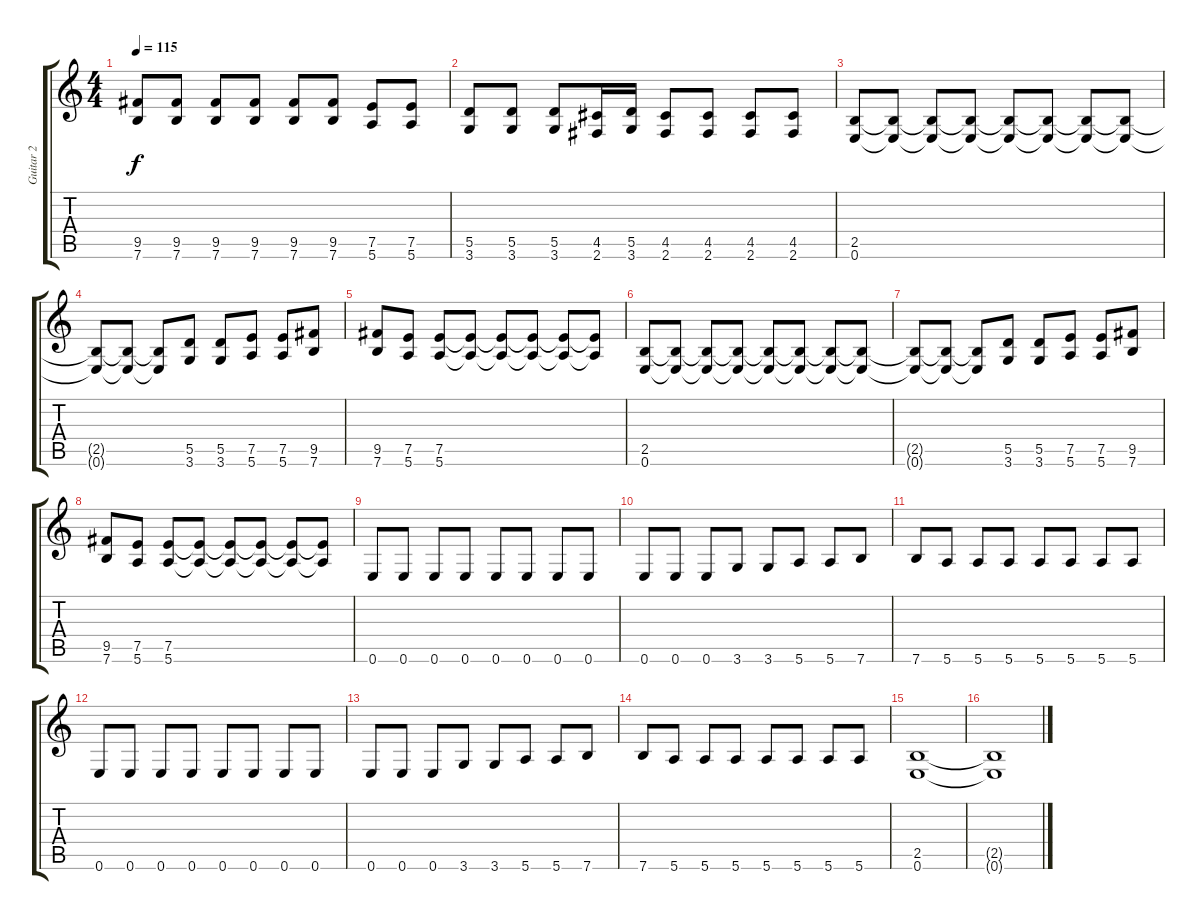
\track ("Guitar 2" "Guitar 2") {instrument distortionguitar}
\staff {score tabs}
\tuning (E4 B3 G3 D3 A2 E2) {hide}
\ts (4 4)
\tempo 115
\clef g2
\ks c
(9.5 7.6).8{dy f} (9.5 7.6).8 (9.5 7.6).8 (9.5 7.6).8 (9.5 7.6).8 (9.5 7.6).8 (7.5 5.6).8 (7.5 5.6).8 |
(5.5 3.6).8 (5.5 3.6).8 (5.5 3.6).8 (4.5 2.6).16 (5.5 3.6).16 (4.5 2.6).8 (4.5 2.6).8 (4.5 2.6).8 (4.5 2.6).8 |
(2.5 0.6).8 (2.5{t} 0.6{t}).8 (2.5{t} 0.6{t}).8 (2.5{t} 0.6{t}).8 (2.5{t} 0.6{t}).8 (2.5{t} 0.6{t}).8 (2.5{t} 0.6{t}).8 (2.5{t} 0.6{t}).8 |
(2.5{t} 0.6{t}).8 (2.5{t} 0.6{t}).8 (2.5{t} 0.6{t}).8 (5.5 3.6).8 (5.5 3.6).8 (7.5 5.6).8 (7.5 5.6).8 (9.5 7.6).8 |
(9.5 7.6).8 (7.5 5.6).8 (7.5 5.6).8 (7.5{t} 5.6{t}).8 (7.5{t} 5.6{t}).8 (7.5{t} 5.6{t}).8 (7.5{t} 5.6{t}).8 (7.5{t} 5.6{t}).8 |
(2.5 0.6).8 (2.5{t} 0.6{t}).8 (2.5{t} 0.6{t}).8 (2.5{t} 0.6{t}).8 (2.5{t} 0.6{t}).8 (2.5{t} 0.6{t}).8 (2.5{t} 0.6{t}).8 (2.5{t} 0.6{t}).8 |
(2.5{t} 0.6{t}).8 (2.5{t} 0.6{t}).8 (2.5{t} 0.6{t}).8 (5.5 3.6).8 (5.5 3.6).8 (7.5 5.6).8 (7.5 5.6).8 (9.5 7.6).8 |
(9.5 7.6).8 (7.5 5.6).8 (7.5 5.6).8 (7.5{t} 5.6{t}).8 (7.5{t} 5.6{t}).8 (7.5{t} 5.6{t}).8 (7.5{t} 5.6{t}).8 (7.5{t} 5.6{t}).8 |
0.6.8 0.6.8 0.6.8 0.6.8 0.6.8 0.6.8 0.6.8 0.6.8 |
0.6.8 0.6.8 0.6.8 3.6.8 3.6.8 5.6.8 5.6.8 7.6.8 |
7.6.8 5.6.8 5.6.8 5.6.8 5.6.8 5.6.8 5.6.8 5.6.8 |
0.6.8 0.6.8 0.6.8 0.6.8 0.6.8 0.6.8 0.6.8 0.6.8 |
0.6.8 0.6.8 0.6.8 3.6.8 3.6.8 5.6.8 5.6.8 7.6.8 |
7.6.8 5.6.8 5.6.8 5.6.8 5.6.8 5.6.8 5.6.8 5.6.8 |
(2.5 0.6).1 |
(2.5{t} 0.6{t}).1
